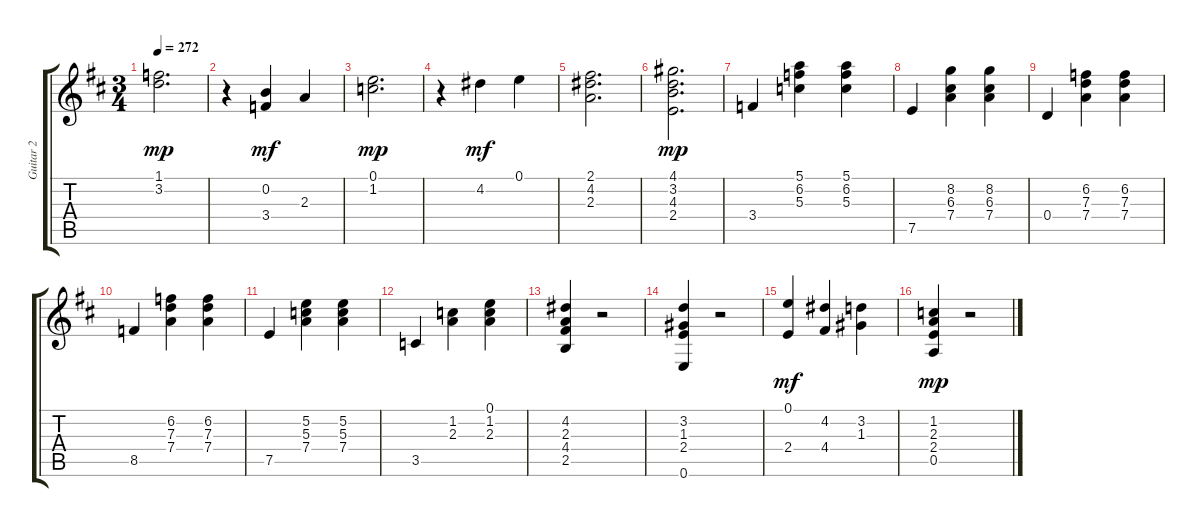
\track ("Guitar 2" "Guitar 2") {instrument acousticguitarnylon}
\staff {score tabs}
\tuning (E4 B3 G3 D3 A2 E2) {hide}
\ts (3 4)
\tempo 272
\clef g2
\ks d
(1.1 3.2).2{d dy mp} |
r.4 (0.2 3.4).4{dy mf volume 11} 2.3.4{volume 14} |
(0.1 1.2).2{d dy mp volume 11} |
r.4 4.2.4{dy mf volume 12} 0.1.4 |
(2.1 4.2 2.3).2{d} |
(4.1 3.2 4.3 2.4).2{d dy mp volume 12} |
3.4.4{volume 14} (5.1 6.2 5.3).4 (5.1 6.2 5.3).4 |
7.5.4 (8.2 6.3 7.4).4 (8.2 6.3 7.4).4 |
0.4.4 (6.2 7.3 7.4).4 (6.2 7.3 7.4).4 |
8.5.4 (6.2 7.3 7.4).4 (6.2 7.3 7.4).4 |
7.5.4 (5.2 5.3 7.4).4 (5.2 5.3 7.4).4 |
3.5.4 (1.2 2.3).4 (0.1 1.2 2.3).4 |
(4.2 2.3 4.4 2.5).4 r.2 |
(3.2 1.3 2.4 0.6).4 r.2 |
(0.1 2.4).4{dy mf} (4.2 4.4).4 (3.2 1.3).4 |
(1.2 2.3 2.4 0.5).4{dy mp} r.2
